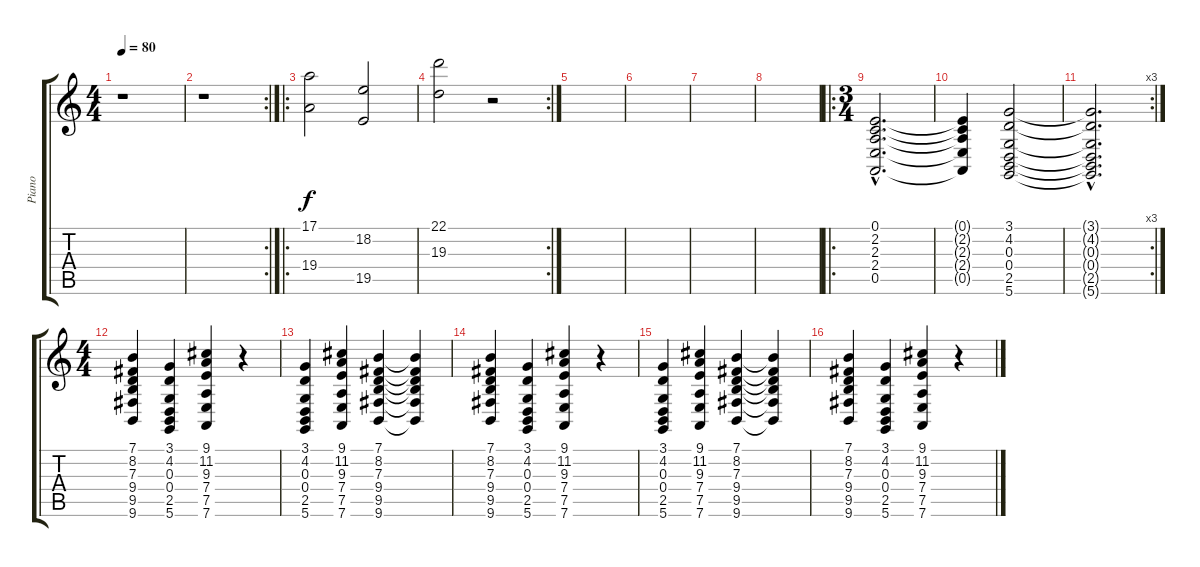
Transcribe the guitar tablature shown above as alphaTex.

\track ("Piano" "Piano") {instrument churchorgan}
\staff {score tabs}
\tuning (E4 Bb3 G3 D3 A2 D2) {hide}
\ts (4 4)
\tempo 80
\clef g2
\ks c
r.1{dy f} |
\rc 2
r.1 |
\ro
(17.1 19.4).2{instrument acousticgrandpiano} (18.2 19.5).2 |
\rc 2
(22.1 19.3).2 r.2 |
|
|
|
|
\ro
\ts (3 4)
(0.1{hac} 2.2{hac} 2.3{hac} 2.4{hac} 0.5{hac}).2{d volume 7 instrument churchorgan} |
(0.1{t} 2.2{t} 2.3{t} 2.4{t} 0.5{t}).4 (3.1 4.2 0.3 0.4 2.5 5.6).2 |
\rc 3
(3.1{hac t} 4.2{hac t} 0.3{hac t} 0.4{hac t} 2.5{hac t} 5.6{hac t}).2{d} |
\ts (4 4)
(7.1 8.2 7.3 9.4 9.5 9.6).4{volume 6 instrument churchorgan} (3.1 4.2 0.3 0.4 2.5 5.6).4 (9.1 11.2 9.3 7.4 7.5 7.6).4 r.4 |
(3.1 4.2 0.3 0.4 2.5 5.6).4 (9.1 11.2 9.3 7.4 7.5 7.6).4 (7.1 8.2 7.3 9.4 9.5 9.6).4 (7.1{t} 8.2{t} 7.3{t} 9.4{t} 9.5{t} 9.6{t}).4 |
(7.1 8.2 7.3 9.4 9.5 9.6).4 (3.1 4.2 0.3 0.4 2.5 5.6).4 (9.1 11.2 9.3 7.4 7.5 7.6).4 r.4 |
(3.1 4.2 0.3 0.4 2.5 5.6).4 (9.1 11.2 9.3 7.4 7.5 7.6).4 (7.1 8.2 7.3 9.4 9.5 9.6).4 (7.1{t} 8.2{t} 7.3{t} 9.4{t} 9.5{t} 9.6{t}).4 |
(7.1 8.2 7.3 9.4 9.5 9.6).4 (3.1 4.2 0.3 0.4 2.5 5.6).4 (9.1 11.2 9.3 7.4 7.5 7.6).4 r.4
